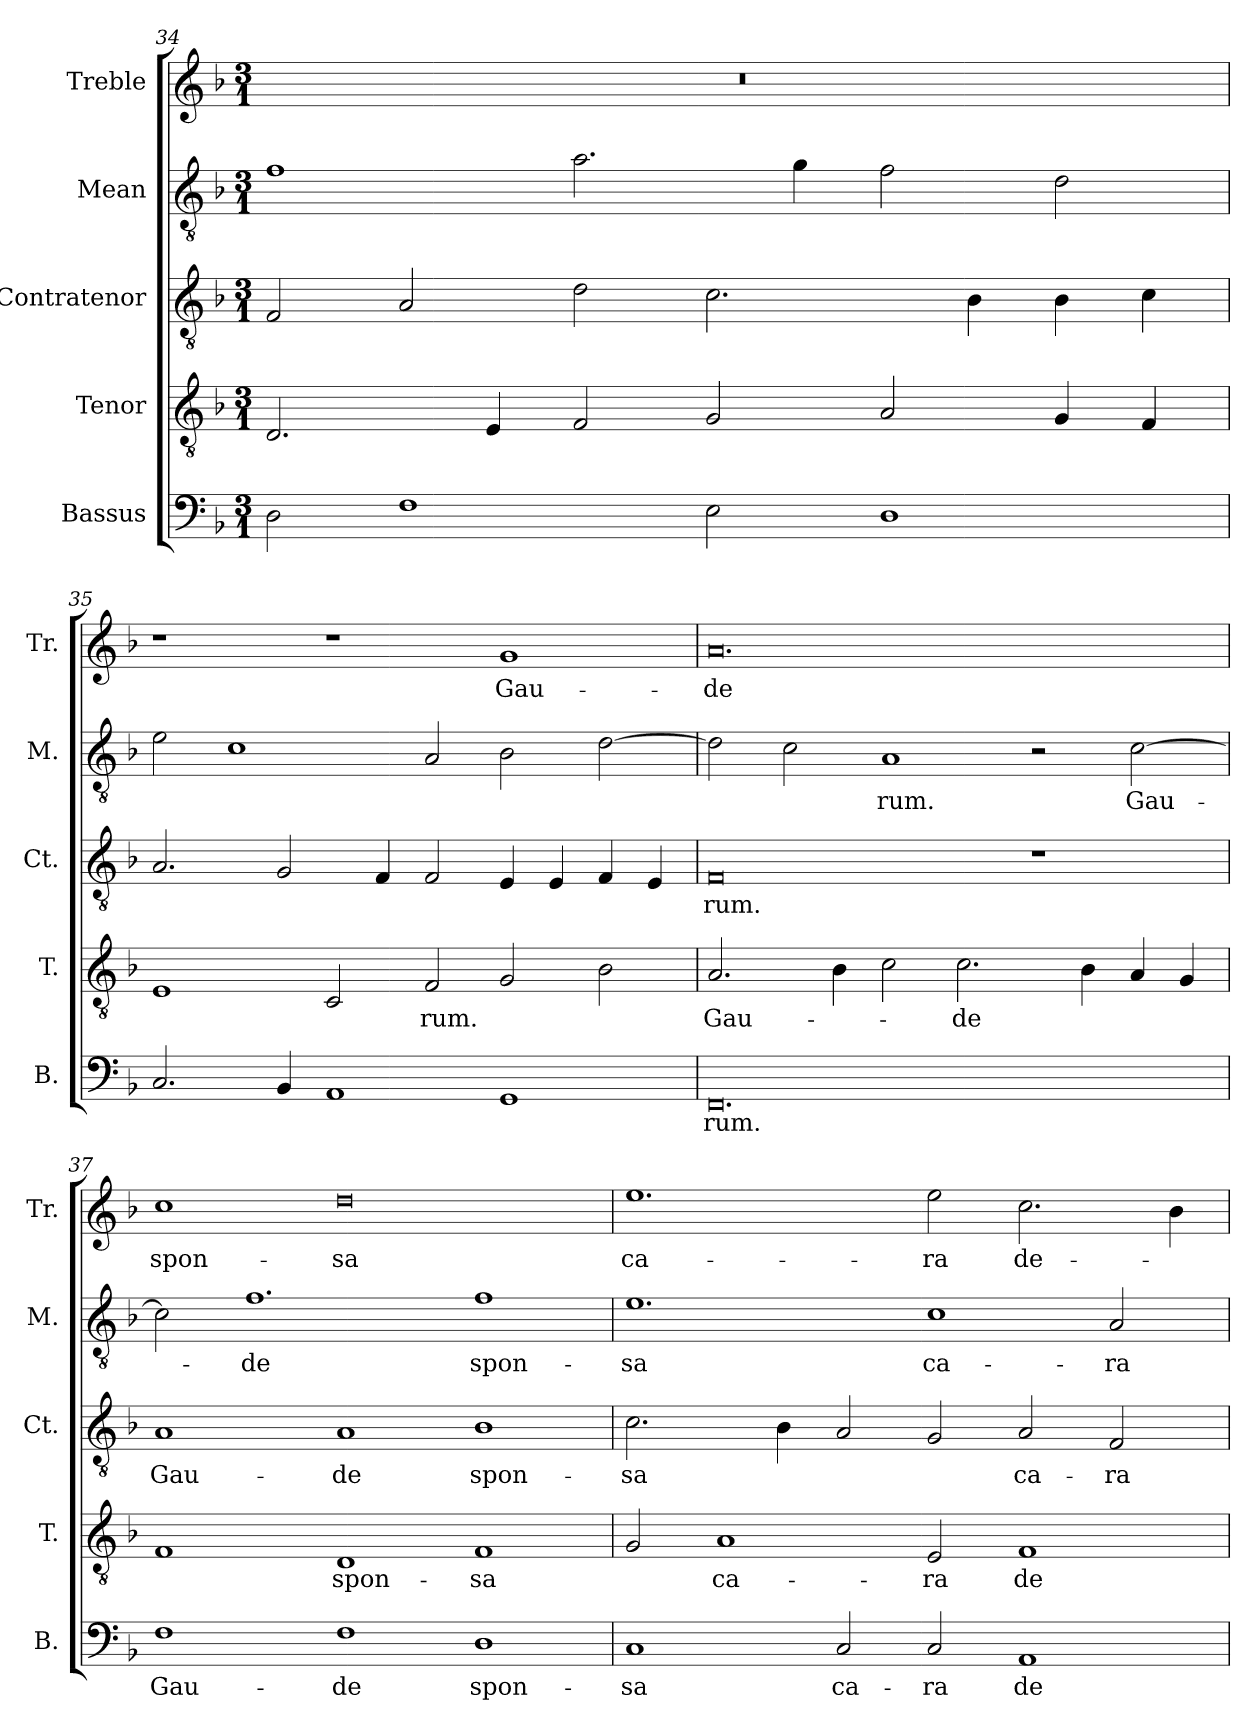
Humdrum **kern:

**kern	**text	**kern	**text	**kern	**text	**kern	**text	**kern	**text
*part5	*part5	*part4	*part4	*part3	*part3	*part2	*part2	*part1	*part1
*staff5	*staff5	*staff4	*staff4	*staff3	*staff3	*staff2	*staff2	*staff1	*staff1
*I"Bassus	*	*I"Tenor	*	*I"Contratenor	*	*I"Mean	*	*I"Treble	*
*I'B.	*	*I'T.	*	*I'Ct.	*	*I'M.	*	*I'Tr.	*
!!LO:LB:g=z
*clefF4	*	*clefGv2	*	*clefGv2	*	*clefGv2	*	*clefG2	*
*	*	*ITrd7c12	*	*ITrd7c12	*	*ITrd7c12	*	*	*
*k[b-]	*	*k[b-]	*	*k[b-]	*	*k[b-]	*	*k[b-]	*
*F:	*	*F:	*	*F:	*	*F:	*	*F:	*
*M3/1	*	*M3/1	*	*M3/1	*	*M3/1	*	*M3/1	*
=34	=34	=34	=34	=34	=34	=34	=34	=34	=34
!	!	!	!	!	!	!	!	!LO:N:vis=1	!
2Di\	.	2.DDi/	.	2FFi/	.	1Fi	.	0.r	.
1Fi	.	.	.	2AAi/	.	.	.	.	.
.	.	4EEi/	.	.	.	.	.	.	.
.	.	2FFi/	.	2Di\	.	2.Ai\	.	.	.
2Ei\	.	2GGi/	.	2.Ci\	.	.	.	.	.
.	.	.	.	.	.	4Gi\	.	.	.
1Di	.	2AAi/	.	.	.	2Fi\	.	.	.
.	.	.	.	4BB-i\	.	.	.	.	.
.	.	4GGi/	.	4BB-i\	.	2Di\	.	.	.
.	.	4FFi/	.	4Ci\	.	.	.	.	.
=35`	=35`	=35`	=35`	=35`	=35`	=35`	=35`	=35`	=35`
2.Ci/	.	1EEi	.	2.AAi/	.	2Ei\	.	1r	.
.	.	.	.	.	.	1Ci	.	.	.
4BB-i/	.	.	.	2GGi/	.	.	.	.	.
1AAi	.	2CCi/	.	.	.	.	.	1r	.
.	.	.	.	4FFi/	.	.	.	.	.
!	!	!	!LO:LY:b:color=#000000	!	!	!	!	!	!
.	.	2FFi/	-rum.	2FFi/	.	2AAi/	.	.	.
!	!	!	!	!	!	!	!	!	!LO:LY:b:color=#000000
1GGi	.	2GGi/	.	4EEi/	.	2BB-i\	.	1gi	Gau-
.	.	.	.	4EEi/	.	.	.	.	.
.	.	2BB-i\	.	4FFi/	.	[>2Di\	.	.	.
.	.	.	.	4EEi/	.	.	.	.	.
=36`	=36`	=36`	=36`	=36`	=36`	=36`	=36`	=36`	=36`
!	!LO:LY:b:color=#000000	!	!	!	!	!	!	!	!
!	!	!	!LO:LY:b:color=#000000	!	!	!	!	!	!
!	!	!	!	!	!LO:LY:b:color=#000000	!	!	!	!
!	!	!	!	!	!	!	!	!	!LO:LY:b:color=#000000
0.FFi	-rum.	2.AAi/	Gau-	0FFi	-rum.	2Di\]	.	0.ai	-de
.	.	.	.	.	.	2Ci\	.	.	.
.	.	4BB-i\	.	.	.	.	.	.	.
!	!	!	!	!	!	!	!LO:LY:b:color=#000000	!	!
.	.	2Ci\	.	.	.	1AAi	-rum.	.	.
!	!	!	!LO:LY:b:color=#000000	!	!	!	!	!	!
.	.	2.Ci\	-de	.	.	.	.	.	.
.	.	.	.	1r	.	2r	.	.	.
.	.	4BB-i\	.	.	.	.	.	.	.
!	!	!	!	!	!	!	!LO:LY:b:color=#000000	!	!
.	.	4AAi/	.	.	.	[>2Ci\	Gau-	.	.
.	.	4GGi/	.	.	.	.	.	.	.
!!LO:PB:g=z
=37`	=37`	=37`	=37`	=37`	=37`	=37`	=37`	=37`	=37`
!	!LO:LY:b:color=#000000	!	!	!	!	!	!	!	!
!	!	!	!	!	!LO:LY:b:color=#000000	!	!	!	!
!	!	!	!	!	!	!	!	!	!LO:LY:b:color=#000000
1Fi	Gau-	1FFi	.	1AAi	Gau-	2Ci\]	.	1cci	spon-
!	!	!	!	!	!	!	!LO:LY:b:color=#000000	!	!
.	.	.	.	.	.	1.Fi	-de	.	.
!	!LO:LY:b:color=#000000	!	!	!	!	!	!	!	!
!	!	!	!LO:LY:b:color=#000000	!	!	!	!	!	!
!	!	!	!	!	!LO:LY:b:color=#000000	!	!	!	!
!	!	!	!	!	!	!	!	!	!LO:LY:b:color=#000000
1Fi	-de	1DDi	spon-	1AAi	-de	.	.	0ddi	-sa
!	!LO:LY:b:color=#000000	!	!	!	!	!	!	!	!
!	!	!	!LO:LY:b:color=#000000	!	!	!	!	!	!
!	!	!	!	!	!LO:LY:b:color=#000000	!	!	!	!
!	!	!	!	!	!	!	!LO:LY:b:color=#000000	!	!
1Di	spon-	1FFi	-sa	1BB-i	spon-	1Fi	spon-	.	.
=38`	=38`	=38`	=38`	=38`	=38`	=38`	=38`	=38`	=38`
!	!LO:LY:b:color=#000000	!	!	!	!	!	!	!	!
!	!	!	!	!	!LO:LY:b:color=#000000	!	!	!	!
!	!	!	!	!	!	!	!LO:LY:b:color=#000000	!	!
!	!	!	!	!	!	!	!	!	!LO:LY:b:color=#000000
1Ci	-sa	2GGi/	.	2.Ci\	-sa	1.Ei	-sa	1.eei	ca-
!	!	!	!LO:LY:b:color=#000000	!	!	!	!	!	!
.	.	1AAi	ca-	.	.	.	.	.	.
.	.	.	.	4BB-i\	.	.	.	.	.
!	!LO:LY:b:color=#000000	!	!	!	!	!	!	!	!
2Ci/	ca-	.	.	2AAi/	.	.	.	.	.
!	!LO:LY:b:color=#000000	!	!	!	!	!	!	!	!
!	!	!	!LO:LY:b:color=#000000	!	!	!	!	!	!
!	!	!	!	!	!	!	!LO:LY:b:color=#000000	!	!
!	!	!	!	!	!	!	!	!	!LO:LY:b:color=#000000
2Ci/	-ra	2EEi/	-ra	2GGi/	.	1Ci	ca-	2eei\	-ra
!	!LO:LY:b:color=#000000	!	!	!	!	!	!	!	!
!	!	!	!LO:LY:b:color=#000000	!	!	!	!	!	!
!	!	!	!	!	!LO:LY:b:color=#000000	!	!	!	!
!	!	!	!	!	!	!	!	!	!LO:LY:b:color=#000000
1AAi	de-	1FFi	de-	2AAi/	ca-	.	.	2.cci\	de-
!	!	!	!	!	!LO:LY:b:color=#000000	!	!	!	!
!	!	!	!	!	!	!	!LO:LY:b:color=#000000	!	!
.	.	.	.	2FFi/	-ra	2AAi/	-ra	.	.
.	.	.	.	.	.	.	.	4b-i\	.
=`	=`	=`	=`	=`	=`	=`	=`	=`	=`
*-	*-	*-	*-	*-	*-	*-	*-	*-	*-
